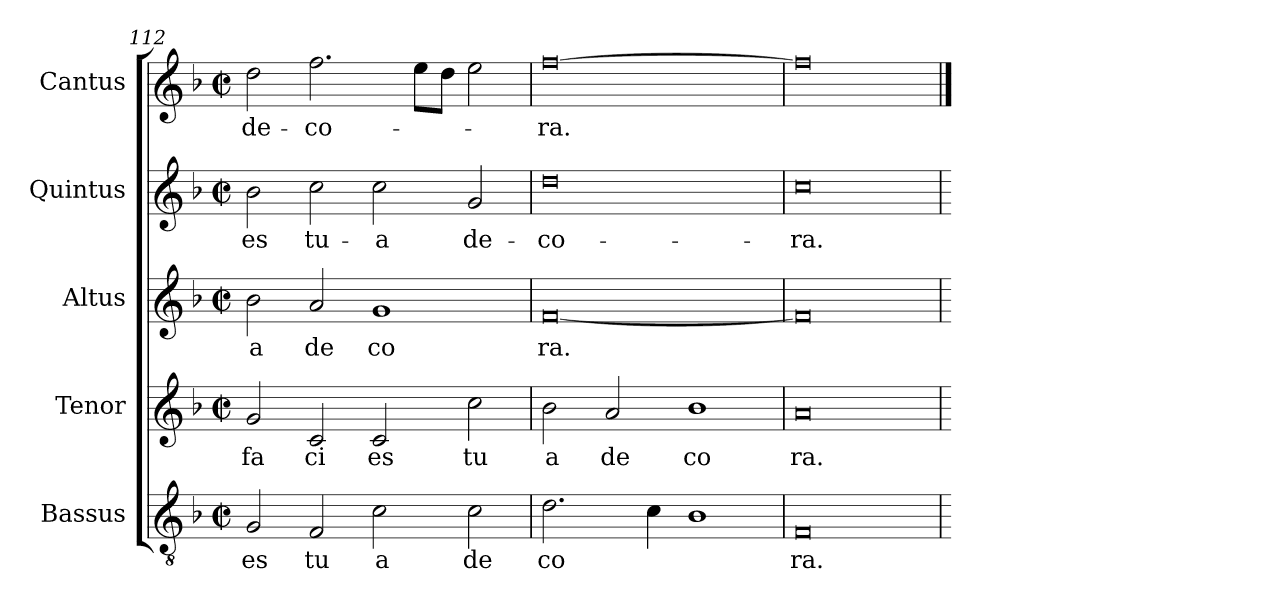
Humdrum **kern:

**kern	**text	**kern	**text	**kern	**text	**kern	**text	**kern	**text
*part5	*part5	*part4	*part4	*part3	*part3	*part2	*part2	*part1	*part1
*staff5	*staff5	*staff4	*staff4	*staff3	*staff3	*staff2	*staff2	*staff1	*staff1
*I"Bassus	*	*I"Tenor	*	*I"Altus	*	*I"Quintus	*	*I"Cantus	*
*clefGv2	*	*clefG2	*	*clefG2	*	*clefG2	*	*clefG2	*
*k[b-]	*	*k[b-]	*	*k[b-]	*	*k[b-]	*	*k[b-]	*
*F:	*	*F:	*	*F:	*	*F:	*	*F:	*
*M2/2	*	*M2/2	*	*M2/2	*	*M2/2	*	*M2/2	*
*met(c|)	*	*met(c|)	*	*met(c|)	*	*met(c|)	*	*met(c|)	*
=112	=112	=112	=112	=112	=112	=112	=112	=112	=112
!	!LO:LY:b:cj	!	!LO:LY:b:cj	!	!LO:LY:b:cj	!	!LO:LY:b:cj	!	!LO:LY:b:cj
2G/	es	2g/	fa	2b-\	a	2b-\	-es	2dd\	de-
!	!LO:LY:b:cj	!	!LO:LY:b:cj	!	!LO:LY:b:cj	!	!LO:LY:b:cj	!	!LO:LY:b:cj
2F/	tu	2c/	ci	2a/	de	2cc\	tu-	2.ff\	-co-
!	!LO:LY:b:cj	!	!LO:LY:b:cj	!	!LO:LY:b:cj	!	!LO:LY:b:cj	!	!
2c\	a	2c/	es	1g	co	2cc\	-a	.	.
.	.	.	.	.	.	.	.	8ee\L	.
.	.	.	.	.	.	.	.	8dd\J	.
!	!LO:LY:b:cj	!	!LO:LY:b:cj	!	!	!	!LO:LY:b:cj	!	!
2c\	de	2cc\	tu	.	.	2g/	de-	2ee\	.
=113	=113	=113	=113	=113	=113	=113	=113	=113	=113
!	!LO:LY:b:cj	!	!LO:LY:b:cj	!	!LO:LY:b:cj	!	!LO:LY:b:cj	!	!LO:LY:b:cj
2.d\	co	2b-\	a	[<0f	ra.	0dd	-co-	[>0ff	-ra.
!	!	!	!LO:LY:b:cj	!	!	!	!	!	!
.	.	2a/	de	.	.	.	.	.	.
4c\	.	.	.	.	.	.	.	.	.
!	!	!	!LO:LY:b:cj	!	!	!	!	!	!
1B-	.	1b-	co	.	.	.	.	.	.
=114	=114	=114	=114	=114	=114	=114	=114	=114	=114
!	!LO:LY:b:cj	!	!LO:LY:b:cj	!	!	!	!LO:LY:b:cj	!	!
0F	ra.	0a	ra.	0f]	.	0cc	-ra.	0ff]	.
=	==	=	==	=	==	=	==	==	==
*-	*-	*-	*-	*-	*-	*-	*-	*-	*-
